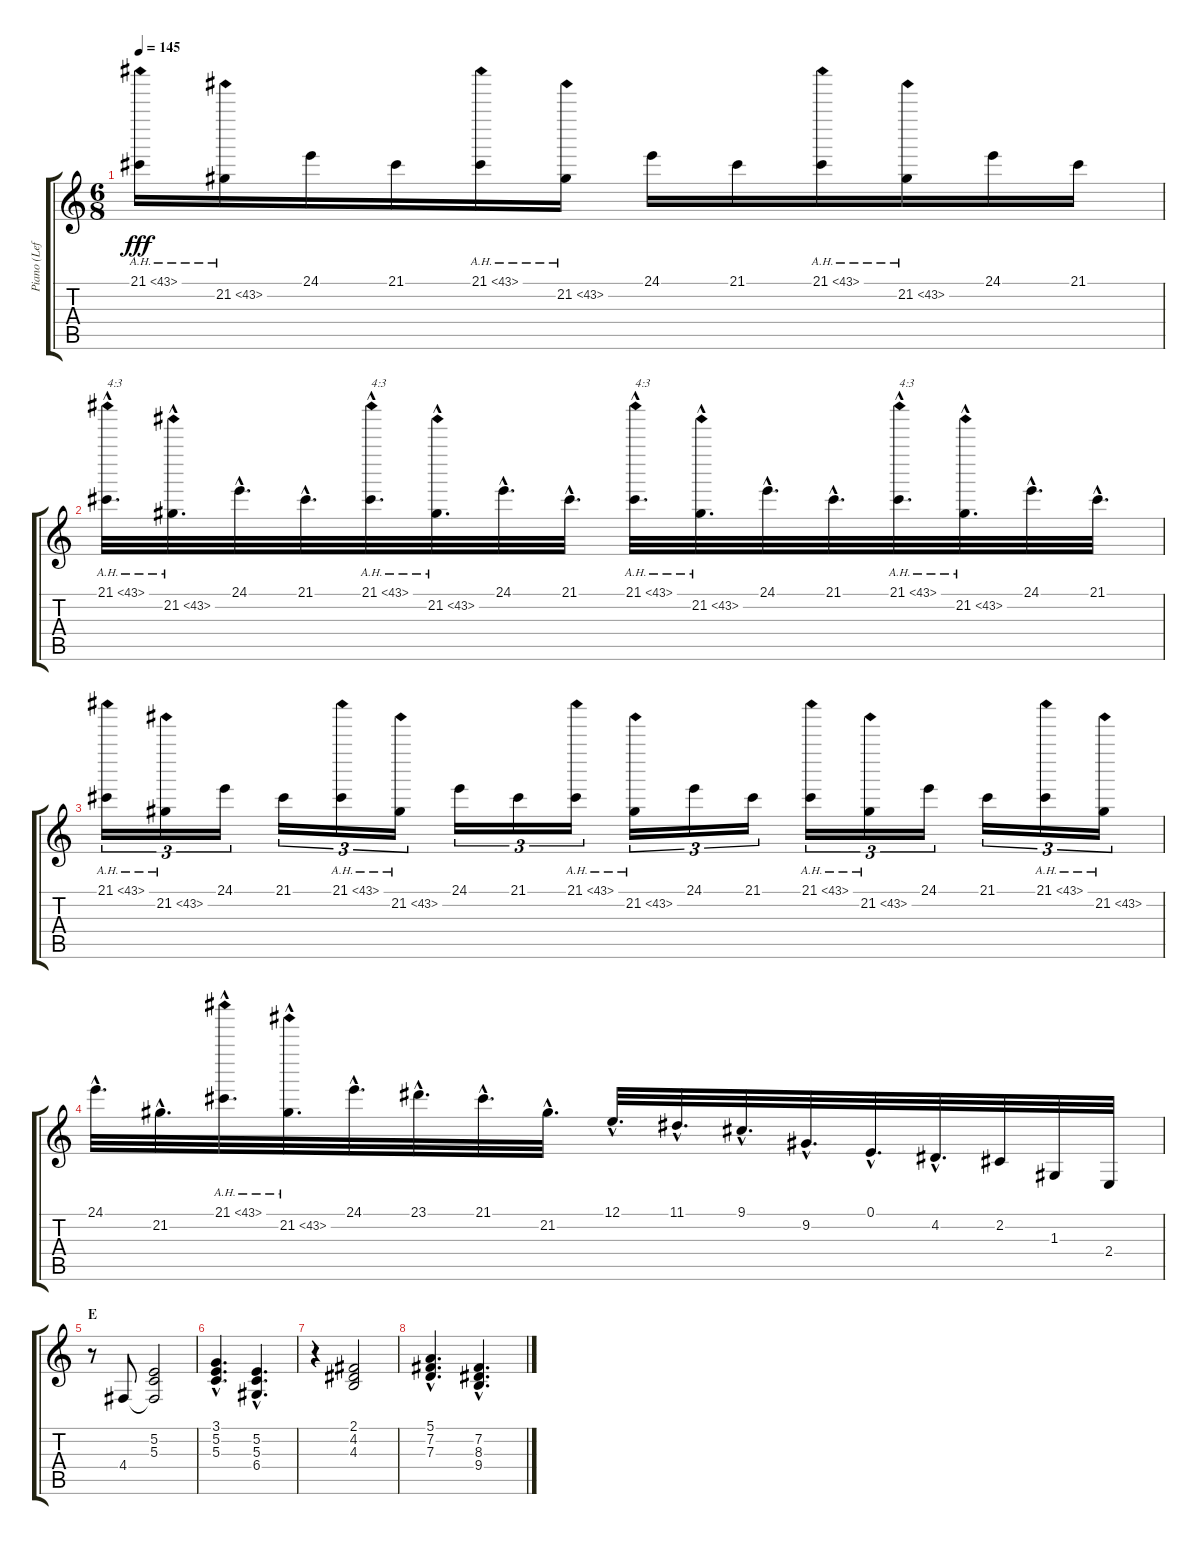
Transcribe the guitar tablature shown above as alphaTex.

\track ("Piano (Left Hand)" "Piano (Lef") {instrument acousticgrandpiano}
\staff {score tabs}
\tuning (E4 B3 G3 D3 A2 E2) {hide}
\ts (6 8)
\tempo 145
\clef g2
\ks c
21.1{ah 22}.16{dy fff} 21.2{ah 22}.16 24.1.16 21.1.16 21.1{ah 22}.16 21.2{ah 22}.16 24.1.16 21.1.16 21.1{ah 22}.16 21.2{ah 22}.16 24.1.16 21.1.16 |
21.1{ah 22 hac}.32{d txt "4:3"} 21.2{ah 22 hac}.32{d} 24.1{hac}.32{d} 21.1{hac}.32{d} 21.1{ah 22 hac}.32{d txt "4:3"} 21.2{ah 22 hac}.32{d} 24.1{hac}.32{d} 21.1{hac}.32{d} 21.1{ah 22 hac}.32{d txt "4:3"} 21.2{ah 22 hac}.32{d} 24.1{hac}.32{d} 21.1{hac}.32{d} 21.1{ah 22 hac}.32{d txt "4:3"} 21.2{ah 22 hac}.32{d} 24.1{hac}.32{d} 21.1{hac}.32{d} |
21.1{ah 22}.16{tu (3 2)} 21.2{ah 22}.16{tu (3 2)} 24.1.16{tu (3 2)} 21.1.16{tu (3 2)} 21.1{ah 22}.16{tu (3 2)} 21.2{ah 22}.16{tu (3 2)} 24.1.16{tu (3 2)} 21.1.16{tu (3 2)} 21.1{ah 22}.16{tu (3 2)} 21.2{ah 22}.16{tu (3 2)} 24.1.16{tu (3 2)} 21.1.16{tu (3 2)} 21.1{ah 22}.16{tu (3 2)} 21.2{ah 22}.16{tu (3 2)} 24.1.16{tu (3 2)} 21.1.16{tu (3 2)} 21.1{ah 22}.16{tu (3 2)} 21.2{ah 22}.16{tu (3 2)} |
24.1{hac}.32{d} 21.2{hac}.32{d} 21.1{ah 22 hac}.32{d} 21.2{ah 22 hac}.32{d} 24.1{hac}.32{d} 23.1{hac}.32{d} 21.1{hac}.32{d} 21.2{hac}.32{d} 12.1{hac}.32{d} 11.1{hac}.32{d} 9.1{hac}.32{d} 9.2{hac}.32{d} 0.1{hac}.32{d} 4.2{hac}.32{d} 2.2.32 1.3.32 2.4.32 |
\section ("" "E")
r.8 4.4.8 (5.2 5.3 4.4{t}).2 |
(3.1{hac} 5.2{hac} 5.3{hac}).4{d} (5.2{hac} 5.3{hac} 6.4{hac}).4{d} |
r.4 (2.1 4.2 4.3).2 |
(5.1{hac} 7.2{hac} 7.3{hac}).4{d} (7.2{hac} 8.3{hac} 9.4{hac}).4{d}
